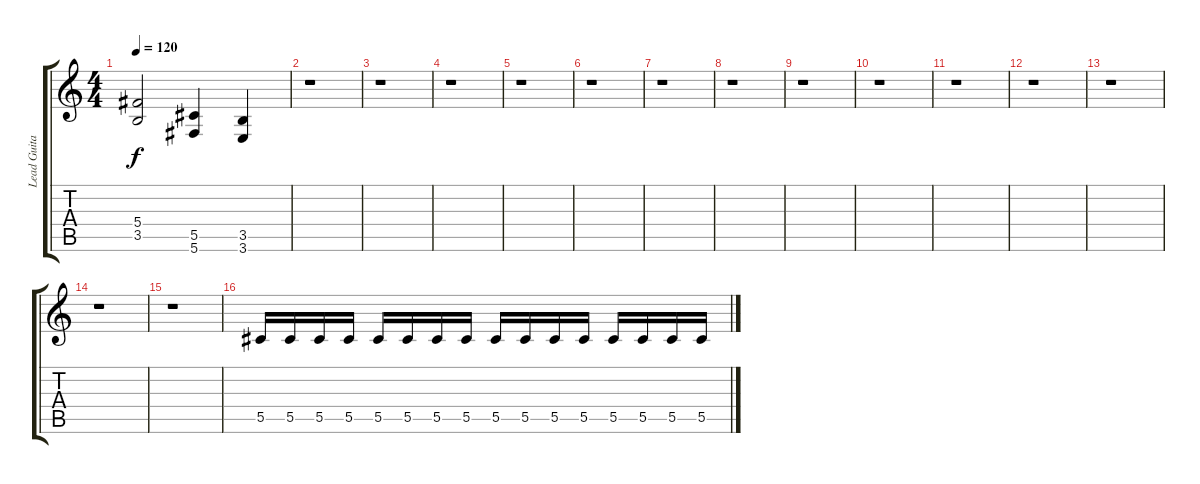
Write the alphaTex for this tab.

\track ("Lead Guitar" "Lead Guita") {instrument distortionguitar}
\staff {score tabs}
\tuning (Eb4 Bb3 Gb3 Db3 Ab2 Db2) {hide}
\ts (4 4)
\tempo 120
\clef g2
\ks c
(5.4 3.5).2{dy f} (5.5 5.6).4 (3.5 3.6).4 |
r.1 |
r.1 |
r.1 |
r.1 |
r.1 |
r.1 |
r.1 |
r.1 |
r.1 |
r.1 |
r.1 |
r.1 |
r.1 |
r.1 |
5.5.16 5.5.16 5.5.16 5.5.16 5.5.16 5.5.16 5.5.16 5.5.16 5.5.16 5.5.16 5.5.16 5.5.16 5.5.16 5.5.16 5.5.16 5.5.16
